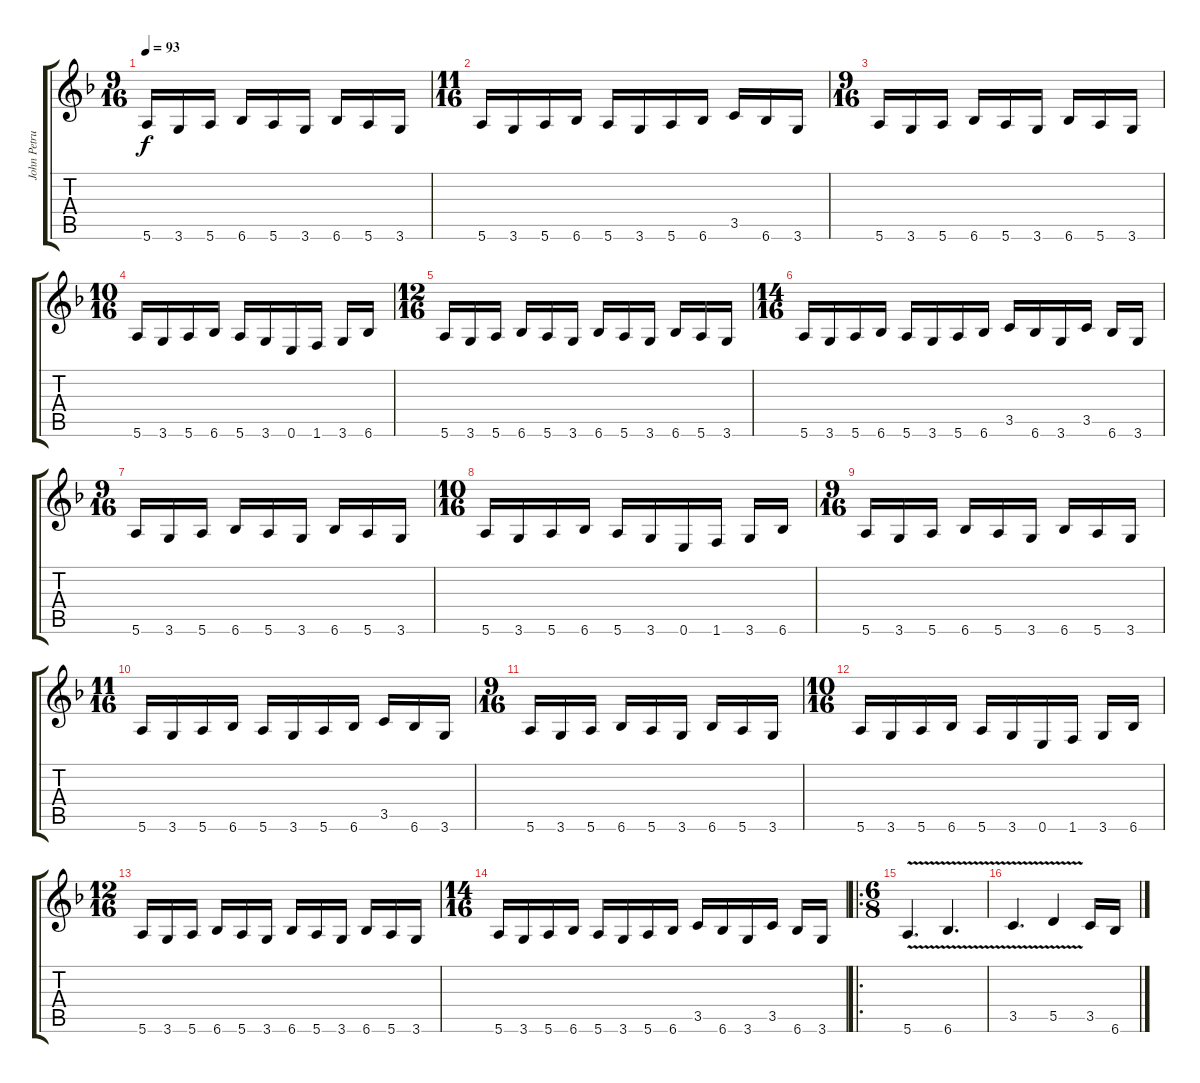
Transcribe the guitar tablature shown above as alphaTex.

\track ("John Petrucci - Guitar" "John Petru") {instrument distortionguitar}
\staff {score tabs}
\tuning (E4 B3 G3 D3 A2 E2) {hide}
\ts (9 16)
\tempo 93
\clef g2
\ks dminor
5.6.16{dy f} 3.6.16 5.6.16 6.6.16 5.6.16 3.6.16 6.6.16 5.6.16 3.6.16 |
\ts (11 16)
5.6.16 3.6.16 5.6.16 6.6.16 5.6.16 3.6.16 5.6.16 6.6.16 3.5.16 6.6.16 3.6.16 |
\ts (9 16)
5.6.16 3.6.16 5.6.16 6.6.16 5.6.16 3.6.16 6.6.16 5.6.16 3.6.16 |
\ts (10 16)
5.6.16 3.6.16 5.6.16 6.6.16 5.6.16 3.6.16 0.6.16 1.6.16 3.6.16 6.6.16 |
\ts (12 16)
5.6.16 3.6.16 5.6.16 6.6.16 5.6.16 3.6.16 6.6.16 5.6.16 3.6.16 6.6.16 5.6.16 3.6.16 |
\ts (14 16)
5.6.16 3.6.16 5.6.16 6.6.16 5.6.16 3.6.16 5.6.16 6.6.16 3.5.16 6.6.16 3.6.16 3.5.16 6.6.16 3.6.16 |
\ts (9 16)
5.6.16 3.6.16 5.6.16 6.6.16 5.6.16 3.6.16 6.6.16 5.6.16 3.6.16 |
\ts (10 16)
5.6.16 3.6.16 5.6.16 6.6.16 5.6.16 3.6.16 0.6.16 1.6.16 3.6.16 6.6.16 |
\ts (9 16)
5.6.16 3.6.16 5.6.16 6.6.16 5.6.16 3.6.16 6.6.16 5.6.16 3.6.16 |
\ts (11 16)
5.6.16 3.6.16 5.6.16 6.6.16 5.6.16 3.6.16 5.6.16 6.6.16 3.5.16 6.6.16 3.6.16 |
\ts (9 16)
5.6.16 3.6.16 5.6.16 6.6.16 5.6.16 3.6.16 6.6.16 5.6.16 3.6.16 |
\ts (10 16)
5.6.16 3.6.16 5.6.16 6.6.16 5.6.16 3.6.16 0.6.16 1.6.16 3.6.16 6.6.16 |
\ts (12 16)
5.6.16 3.6.16 5.6.16 6.6.16 5.6.16 3.6.16 6.6.16 5.6.16 3.6.16 6.6.16 5.6.16 3.6.16 |
\ts (14 16)
5.6.16 3.6.16 5.6.16 6.6.16 5.6.16 3.6.16 5.6.16 6.6.16 3.5.16 6.6.16 3.6.16 3.5.16 6.6.16 3.6.16 |
\ro
\ts (6 8)
5.6{v}.4{d} 6.6{v}.4{d} |
3.5{v}.4{d} 5.5{v}.4 3.5.16 6.6.16
